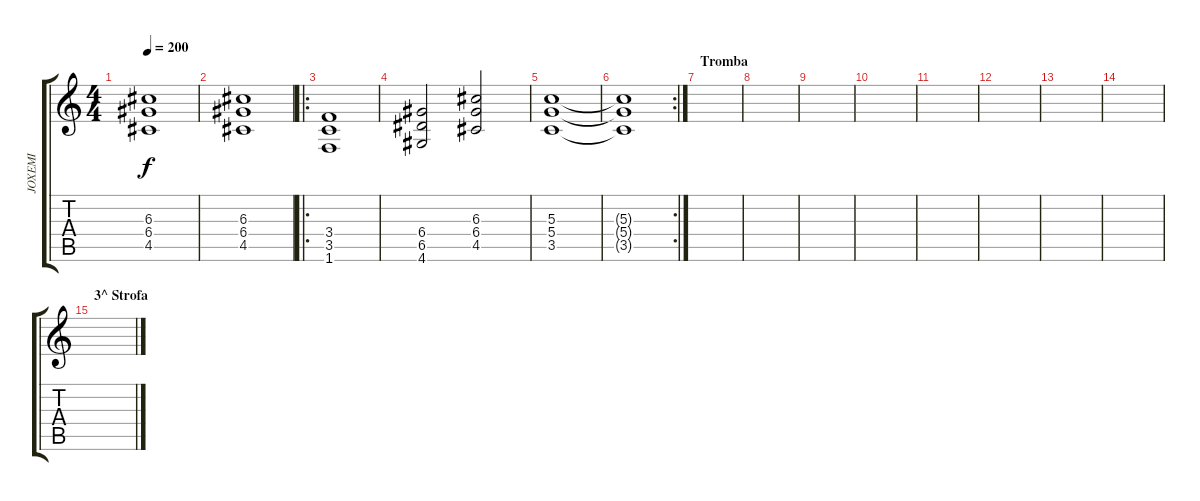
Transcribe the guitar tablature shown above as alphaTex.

\track ("JOXEMI" "JOXEMI") {instrument overdrivenguitar}
\staff {score tabs}
\tuning (E4 B3 G3 D3 A2 E2) {hide}
\ts (4 4)
\tempo 200
\clef g2
\ks c
(6.3 6.4 4.5).1{dy f} |
(6.3 6.4 4.5).1 |
\ro
(3.4 3.5 1.6).1 |
(6.4 6.5 4.6).2 (6.3 6.4 4.5).2 |
(5.3 5.4 3.5).1 |
\rc 2
(5.3{t} 5.4{t} 3.5{t}).1 |
\section ("" "Tromba")
|
|
|
|
|
|
|
|
\section ("" "3^ Strofa")
